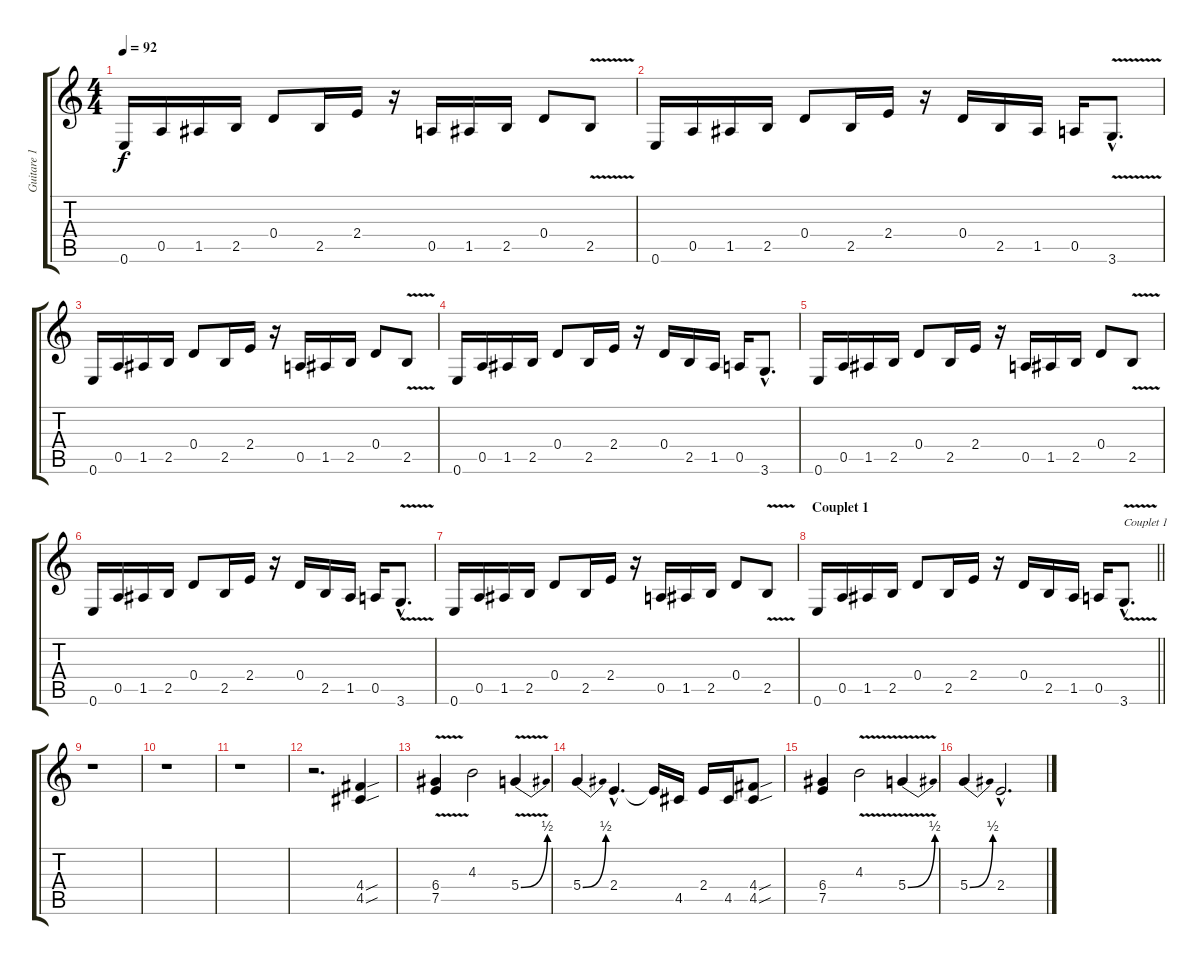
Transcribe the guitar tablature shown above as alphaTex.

\track ("Guitare 1" "Guitare 1") {instrument distortionguitar}
\staff {score tabs}
\tuning (E4 B3 G3 D3 A2 E2) {hide}
\ts (4 4)
\tempo 92
\clef g2
\ks c
0.6.16{dy f instrument distortionguitar} 0.5.16 1.5.16 2.5.16 0.4.8 2.5.16 2.4.16 r.16 0.5.16 1.5.16 2.5.16 0.4.8 2.5{v}.8 |
0.6.16 0.5.16 1.5.16 2.5.16 0.4.8 2.5.16 2.4.16 r.16 0.4.16 2.5.16 1.5.16 0.5.16 3.6{v hac}.8{d} |
0.6.16 0.5.16 1.5.16 2.5.16 0.4.8 2.5.16 2.4.16 r.16 0.5.16 1.5.16 2.5.16 0.4.8 2.5{v}.8 |
0.6.16 0.5.16 1.5.16 2.5.16 0.4.8 2.5.16 2.4.16 r.16 0.4.16 2.5.16 1.5.16 0.5.16 3.6{hac}.8{d} |
\section ("" "")
0.6.16 0.5.16 1.5.16 2.5.16 0.4.8 2.5.16 2.4.16 r.16 0.5.16 1.5.16 2.5.16 0.4.8 2.5{v}.8 |
0.6.16 0.5.16 1.5.16 2.5.16 0.4.8 2.5.16 2.4.16 r.16 0.4.16 2.5.16 1.5.16 0.5.16 3.6{v hac}.8{d} |
0.6.16 0.5.16 1.5.16 2.5.16 0.4.8 2.5.16 2.4.16 r.16 0.5.16 1.5.16 2.5.16 0.4.8 2.5{v}.8 |
\section ("" "Couplet 1")
\barLineRight lightlight
0.6.16 0.5.16 1.5.16 2.5.16 0.4.8 2.5.16 2.4.16 r.16 0.4.16 2.5.16 1.5.16 0.5.16 3.6{v hac}.8{d txt "Couplet 1"} |
r.1 |
r.1 |
r.1 |
r.2{d} (4.4{sou} 4.5{sou}).4 |
(6.4 7.5{v}).4 4.3.2 5.4{be (bend 0 0 60 2) v}.4 |
5.4{be (bend 0 0 60 2)}.4 2.4{hac}.4{d} 2.4{t}.16 4.5.16 2.4.16 4.5.16 (4.4{sou} 4.5{sou}).8 |
(6.4 7.5).4 4.3{v}.2 5.4{be (bend 0 0 60 2) v}.4 |
5.4{be (bend 0 0 60 2)}.4 2.4{hac}.2{d}
